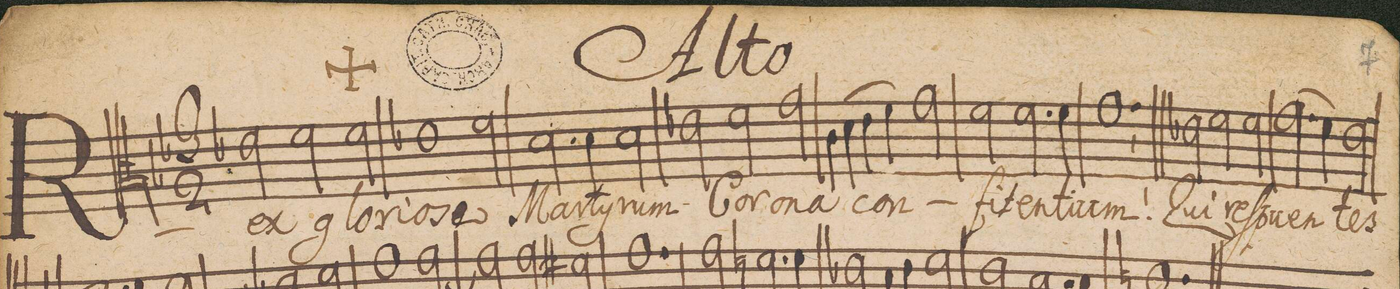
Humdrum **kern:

**kern	**text
*I"Alto	*
*clefC3	*
*k[b-e-]	*
*M3/2	*
*2\right	*
2e-X\	Rex
2f\	glo-
2f\	-ri-
=2	=2
1e-X	-o-
2f\	-sa
=3	=3
2.d\	Mar-
4d\	-tyr-
2d\	-um
=4	=4
2e-X\	Co-
2f\	-ro-
2g\	-na
=5	=5
(4c\	con-
4d\	.
4e-\	.
4f\)	.
2g\	.
=6	=6
2f\	-fi-
2.f\	-ten-
4f\	-ti-
=7	=7
1.g,<	-um!
=8||	=8||
2e-X\	Qui
2f\	reſ-
2f\	-pu-
=9	=9
(2.g\	-en-
4f\)	.
2e-\	-tes
=10	=10
*-	*-
